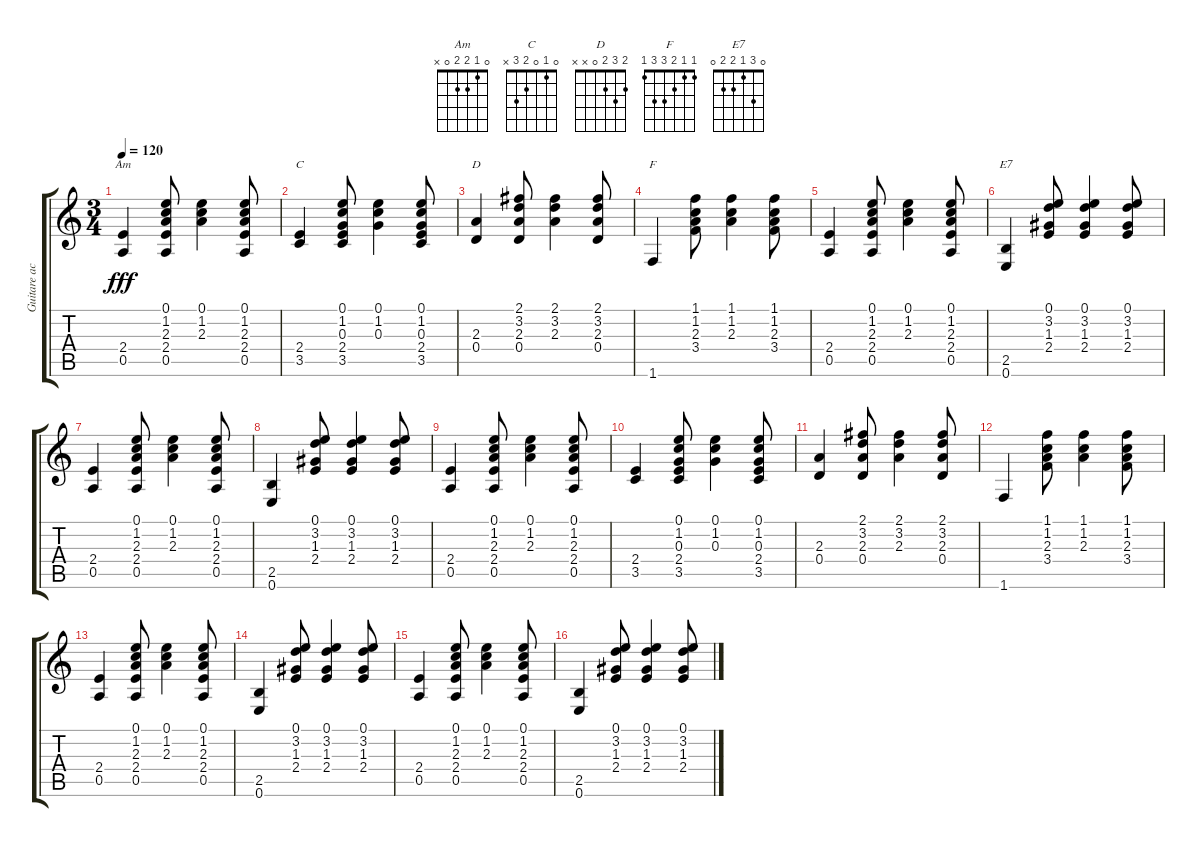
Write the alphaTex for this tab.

\track ("Guitare accoustique" "Guitare ac") {instrument acousticguitarsteel}
\staff {score tabs}
\tuning (E4 B3 G3 D3 A2 E2) {hide}
\chord ("Am" 0 1 2 2 0 x)
\chord ("C" 0 1 0 2 3 x)
\chord ("D" 2 3 2 0 x x)
\chord ("F" 1 1 2 3 3 1)
\chord ("E7" 0 3 1 2 2 0)
\ts (3 4)
\tempo 120
\clef g2
\ks c
(2.4 0.5).4{ch "Am" dy fff instrument acousticguitarsteel} (0.1 1.2 2.3 2.4 0.5).8 (0.1 1.2 2.3).4 (0.1 1.2 2.3 2.4 0.5).8 |
(2.4 3.5).4{ch "C"} (0.1 1.2 0.3 2.4 3.5).8 (0.1 1.2 0.3).4 (0.1 1.2 0.3 2.4 3.5).8 |
(2.3 0.4).4{ch "D"} (2.1 3.2 2.3 0.4).8 (2.1 3.2 2.3).4 (2.1 3.2 2.3 0.4).8 |
1.6.4{ch "F"} (1.1 1.2 2.3 3.4).8 (1.1 1.2 2.3).4 (1.1 1.2 2.3 3.4).8 |
(2.4 0.5).4 (0.1 1.2 2.3 2.4 0.5).8 (0.1 1.2 2.3).4 (0.1 1.2 2.3 2.4 0.5).8 |
(2.5 0.6).4{ch "E7"} (0.1 3.2 1.3 2.4).8 (0.1 3.2 1.3 2.4).4 (0.1 3.2 1.3 2.4).8 |
(2.4 0.5).4 (0.1 1.2 2.3 2.4 0.5).8 (0.1 1.2 2.3).4 (0.1 1.2 2.3 2.4 0.5).8 |
(2.5 0.6).4 (0.1 3.2 1.3 2.4).8 (0.1 3.2 1.3 2.4).4 (0.1 3.2 1.3 2.4).8 |
(2.4 0.5).4 (0.1 1.2 2.3 2.4 0.5).8 (0.1 1.2 2.3).4 (0.1 1.2 2.3 2.4 0.5).8 |
(2.4 3.5).4 (0.1 1.2 0.3 2.4 3.5).8 (0.1 1.2 0.3).4 (0.1 1.2 0.3 2.4 3.5).8 |
(2.3 0.4).4 (2.1 3.2 2.3 0.4).8 (2.1 3.2 2.3).4 (2.1 3.2 2.3 0.4).8 |
1.6.4 (1.1 1.2 2.3 3.4).8 (1.1 1.2 2.3).4 (1.1 1.2 2.3 3.4).8 |
(2.4 0.5).4 (0.1 1.2 2.3 2.4 0.5).8 (0.1 1.2 2.3).4 (0.1 1.2 2.3 2.4 0.5).8 |
(2.5 0.6).4 (0.1 3.2 1.3 2.4).8 (0.1 3.2 1.3 2.4).4 (0.1 3.2 1.3 2.4).8 |
(2.4 0.5).4 (0.1 1.2 2.3 2.4 0.5).8 (0.1 1.2 2.3).4 (0.1 1.2 2.3 2.4 0.5).8 |
(2.5 0.6).4 (0.1 3.2 1.3 2.4).8 (0.1 3.2 1.3 2.4).4 (0.1 3.2 1.3 2.4).8
